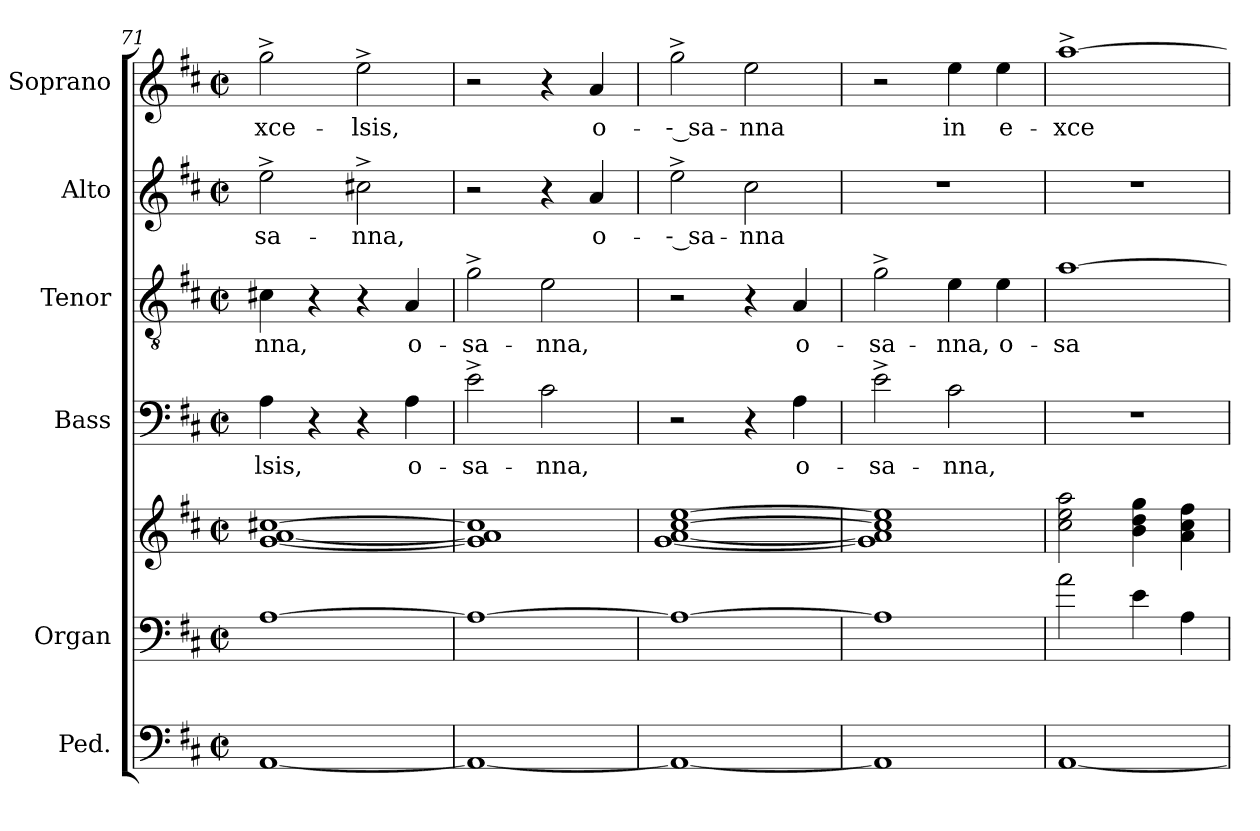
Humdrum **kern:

**kern	**kern	**kern	**kern	**text	**kern	**text	**kern	**text	**kern	**text
*part6	*part5	*part5	*part4	*part4	*part3	*part3	*part2	*part2	*part1	*part1
*staff7	*staff6	*staff5	*staff4	*staff4	*staff3	*staff3	*staff2	*staff2	*staff1	*staff1
*I"Ped.	*I"Organ	*	*I"Bass	*	*I"Tenor	*	*I"Alto	*	*I"Soprano	*
*	*I'Org.	*	*I'B.	*	*I'T.	*	*I'A.	*	*I'S.	*
*clefF4	*clefF4	*clefG2	*clefF4	*	*clefGv2	*	*clefG2	*	*clefG2	*
*	*	*	*	*	*ITrd7c12	*	*	*	*	*
*k[f#c#]	*k[f#c#]	*k[f#c#]	*k[f#c#]	*	*k[f#c#]	*	*k[f#c#]	*	*k[f#c#]	*
*D:	*D:	*D:	*D:	*	*D:	*	*D:	*	*D:	*
*M2/2	*M2/2	*M2/2	*M2/2	*	*M2/2	*	*M2/2	*	*M2/2	*
*met(c|)	*met(c|)	*met(c|)	*met(c|)	*	*met(c|)	*	*met(c|)	*	*met(c|)	*
=71	=71	=71	=71	=71	=71	=71	=71	=71	=71	=71
!	!	!	!	!LO:LY:b:color=#000000	!	!	!	!	!	!
!	!	!	!	!	!	!LO:LY:b:color=#000000	!	!	!	!
!	!	!	!	!	!	!	!	!LO:LY:b:color=#000000	!	!
!	!	!	!	!	!	!	!	!	!	!LO:LY:b:color=#000000
[1AAi	[1Ai	[1gi [1ai [1cc#Xi	4Ai\	-lsis,	4C#Xi\	-nna,	2ee^i\	-sa-	2gg^i\	-xce-
.	.	.	4r	.	4r	.	.	.	.	.
!	!	!	!	!	!	!	!	!LO:LY:b:color=#000000	!	!
!	!	!	!	!	!	!	!	!	!	!LO:LY:b:color=#000000
.	.	.	4r	.	4r	.	2cc#X^i\	-nna,	2ee^i\	-lsis,
!	!	!	!	!LO:LY:b:color=#000000	!	!	!	!	!	!
!	!	!	!	!	!	!LO:LY:b:color=#000000	!	!	!	!
.	.	.	4Ai\	o-	4AAi/	o-	.	.	.	.
=72	=72	=72	=72	=72	=72	=72	=72	=72	=72	=72
!	!	!	!	!LO:LY:b:color=#000000	!	!	!	!	!	!
!	!	!	!	!	!	!LO:LY:b:color=#000000	!	!	!	!
1AAi_	1Ai_	1gi] 1ai] 1cc#i]	2e^i\	-sa-	2G^i\	-sa-	2r	.	2r	.
!	!	!	!	!LO:LY:b:color=#000000	!	!	!	!	!	!
!	!	!	!	!	!	!LO:LY:b:color=#000000	!	!	!	!
.	.	.	2c#i\	-nna,	2Ei\	-nna,	4r	.	4r	.
!	!	!	!	!	!	!	!	!LO:LY:b:color=#000000	!	!
!	!	!	!	!	!	!	!	!	!	!LO:LY:b:color=#000000
.	.	.	.	.	.	.	4ai/	o-	4ai/	o-
!!LO:LB:g=z
=73	=73	=73	=73	=73	=73	=73	=73	=73	=73	=73
!	!	!	!	!	!	!	!	!LO:LY:b:color=#000000	!	!
!	!	!	!	!	!	!	!	!	!	!LO:LY:b:color=#000000
1AAi_	1Ai_	[1gi [1ai [1cc#i [1eei	2r	.	2r	.	2ee^i\	-- sa-	2gg^i\	-- sa-
!	!	!	!	!	!	!	!	!LO:LY:b:color=#000000	!	!
!	!	!	!	!	!	!	!	!	!	!LO:LY:b:color=#000000
.	.	.	4r	.	4r	.	2cc#i\	-nna	2eei\	-nna
!	!	!	!	!LO:LY:b:color=#000000	!	!	!	!	!	!
!	!	!	!	!	!	!LO:LY:b:color=#000000	!	!	!	!
.	.	.	4Ai\	o-	4AAi/	o-	.	.	.	.
=74	=74	=74	=74	=74	=74	=74	=74	=74	=74	=74
!	!	!	!	!LO:LY:b:color=#000000	!	!	!	!	!	!
!	!	!	!	!	!	!LO:LY:b:color=#000000	!	!	!	!
1AAi]	1Ai]	1gi] 1ai] 1cc#i] 1eei]	2e^i\	-sa-	2G^i\	-sa-	1r	.	2r	.
!	!	!	!	!LO:LY:b:color=#000000	!	!	!	!	!	!
!	!	!	!	!	!	!LO:LY:b:color=#000000	!	!	!	!
!	!	!	!	!	!	!	!	!	!	!LO:LY:b:color=#000000
.	.	.	2c#i\	-nna,	4Ei\	-nna,	.	.	4eei\	in
!	!	!	!	!	!	!LO:LY:b:color=#000000	!	!	!	!
!	!	!	!	!	!	!	!	!	!	!LO:LY:b:color=#000000
.	.	.	.	.	4Ei\	o-	.	.	4eei\	e-
=75	=75	=75	=75	=75	=75	=75	=75	=75	=75	=75
!	!	!	!	!	!	!LO:LY:b:color=#000000	!	!	!	!
!	!	!	!	!	!	!	!	!	!	!LO:LY:b:color=#000000
[1AAi	2ai\	2cc#i\ 2eei 2aai	1r	.	[1Ai	-sa-	1r	.	[1aa^i	-xce-
.	4ei\	4bi\ 4ddi 4ggi	.	.	.	.	.	.	.	.
.	4Ai\	4ai\ 4cc#i 4ff#i	.	.	.	.	.	.	.	.
=	=	=	=	=	=	=	=	=	=	=
*-	*-	*-	*-	*-	*-	*-	*-	*-	*-	*-
